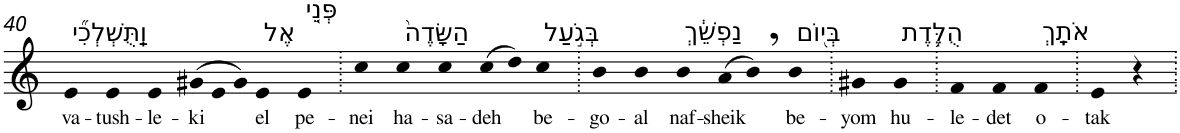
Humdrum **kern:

**kern	**text
*part1	*part1
*staff1	*staff1
*I"Piano	*
*I'Pno	*
!!LO:PB:g=z
*clefG2	*
*k[]	*
=40	=40
!LO:TX:a:t=וַֽתֻּשְׁלְכִ֞י	!
!	!LO:LY:b
4e	va-
!	!LO:LY:b
4e	-tush-
!	!LO:LY:b
4e	-le-
*Xtuplet	*
!	!LO:LY:b
(>12g#X	-ki
12e	.
12g#)	.
!LO:TX:a:t=אֶל	!
!	!LO:LY:b
4e	el
!LO:TX:a:t=פְּנֵ֤י	!
!	!LO:LY:b
4e	pe-
=41.	=41.
!	!LO:LY:b
4cc	-nei
!LO:TX:a:t=הַשָּׂדֶה֙	!
!	!LO:LY:b
4cc	ha-
!	!LO:LY:b
4cc	-sa-
!	!LO:LY:b
(>8cc	-deh
8dd)	.
!LO:TX:a:t=בְּגֹ֣עַל	!
!	!LO:LY:b
4cc	be-
=42.	=42.
!	!LO:LY:b
4b	-go-
!	!LO:LY:b
4b	-al
!LO:TX:a:t=נַפְשֵׁ֔ךְ	!
!	!LO:LY:b
4b	naf-
!	!LO:LY:b
(>8a	-sheik
8b,)	.
!LO:TX:a:t=בְּי֖וֹם	!
!	!LO:LY:b
4b	be-
=43.	=43.
!	!LO:LY:b
4g#X	-yom
!LO:TX:a:t=הֻלֶּ֥דֶת	!
!	!LO:LY:b
4g#	hu-
=44.	=44.
!	!LO:LY:b
4f	-le-
!	!LO:LY:b
4f	-det
!LO:TX:a:t=אֹתָֽךְ	!
!	!LO:LY:b
4f	o-
=45.	=45.
!	!LO:LY:b
4e	-tak
4r	.
=.	=.
*-	*-
